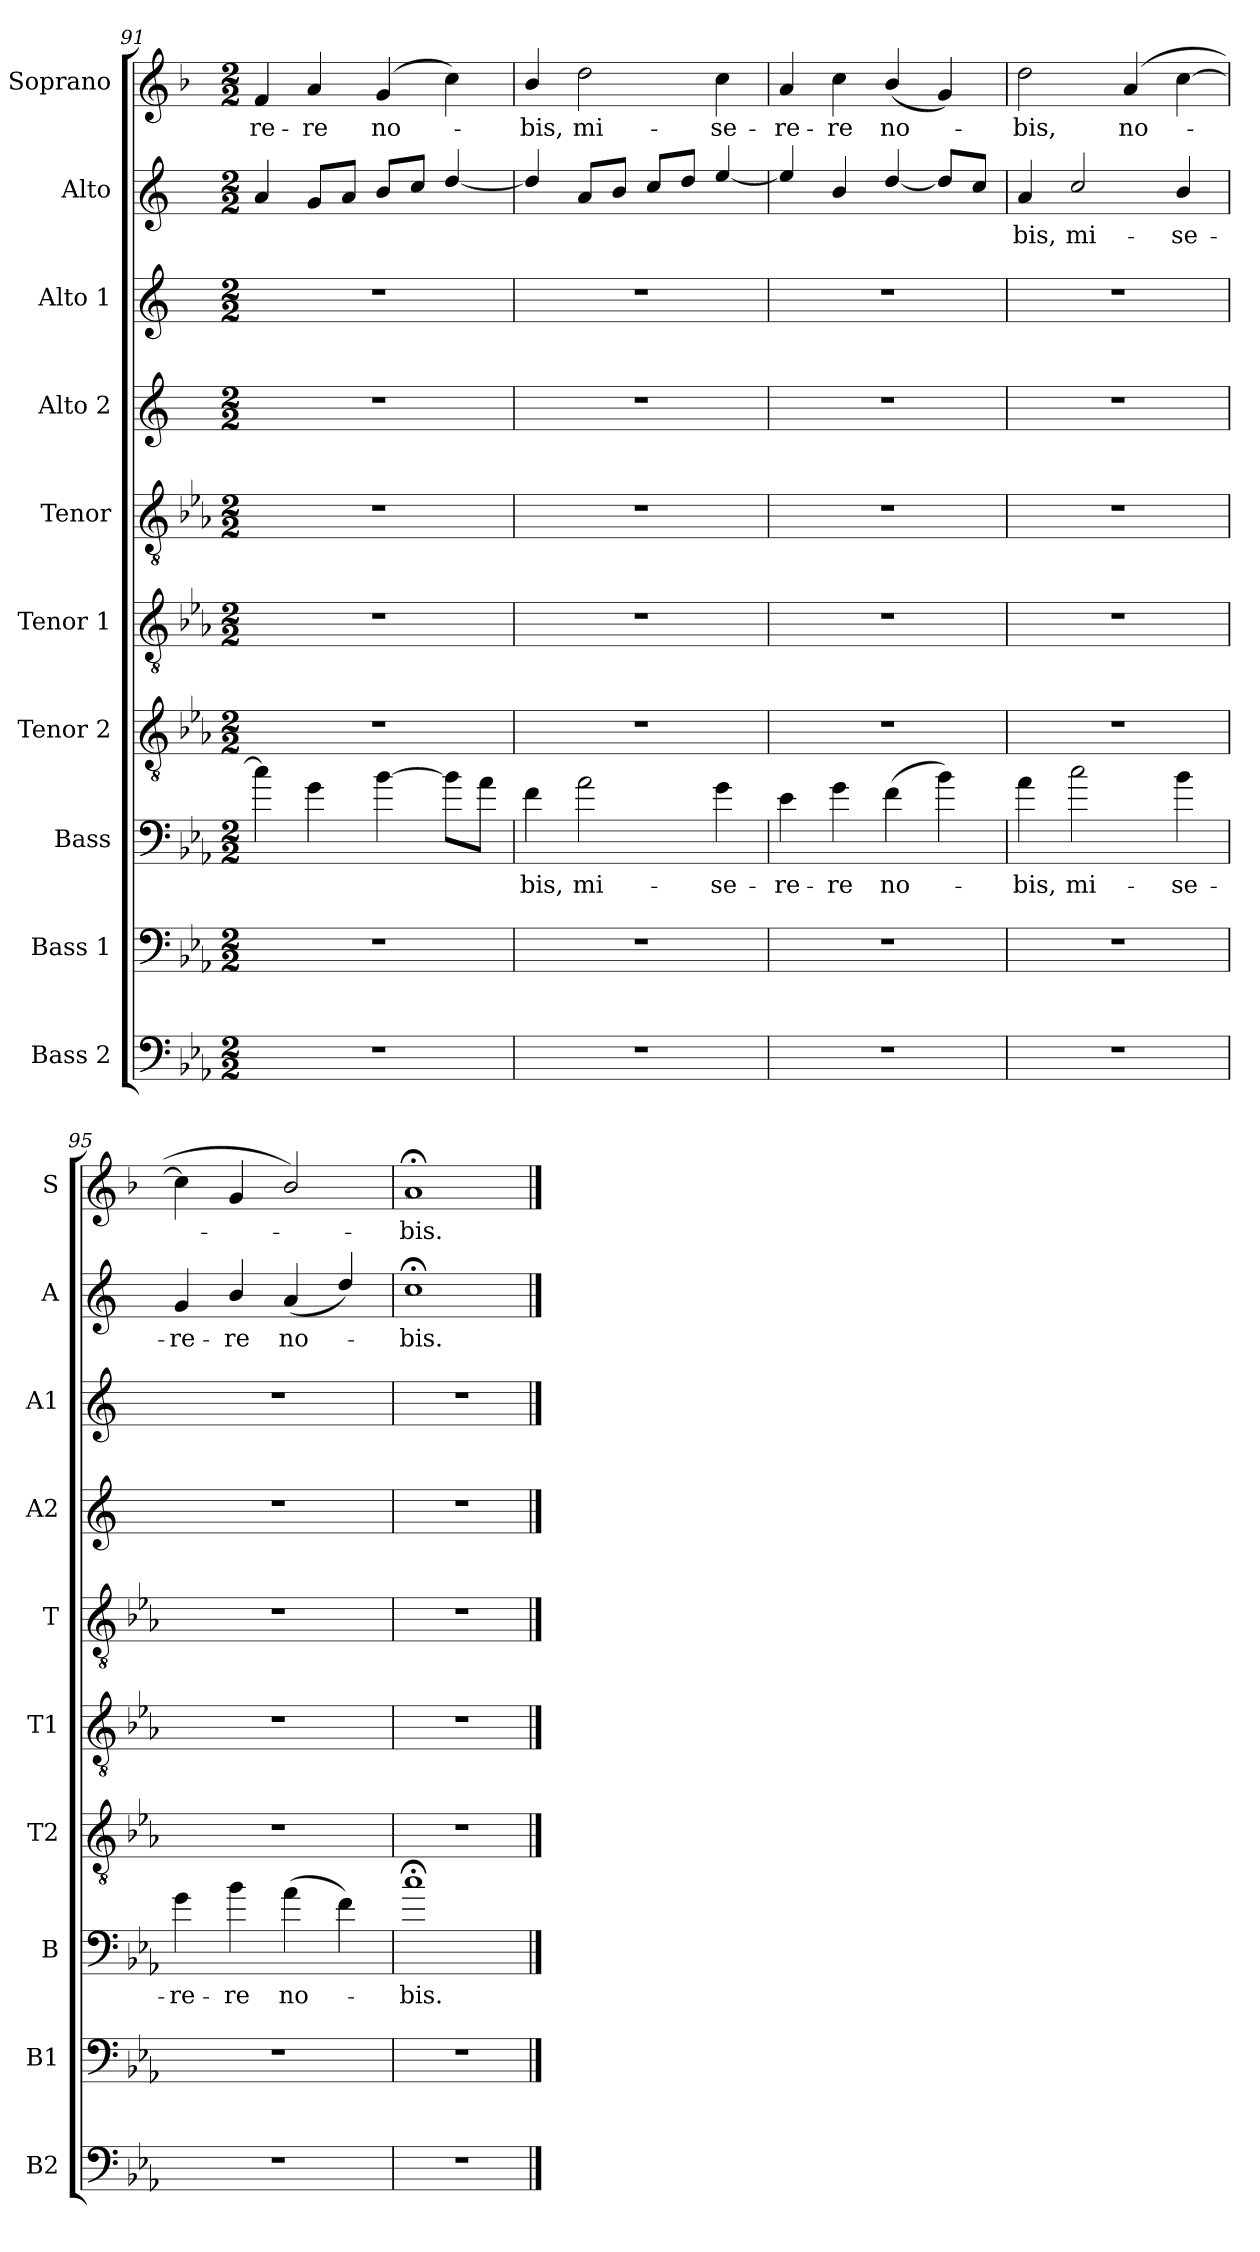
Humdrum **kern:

**kern	**kern	**kern	**text	**kern	**kern	**kern	**kern	**kern	**kern	**text	**kern	**text
*part10	*part9	*part8	*part8	*part7	*part6	*part5	*part4	*part3	*part2	*part2	*part1	*part1
*staff10	*staff9	*staff8	*staff8	*staff7	*staff6	*staff5	*staff4	*staff3	*staff2	*staff2	*staff1	*staff1
*I"Bass 2	*I"Bass 1	*I"Bass	*	*I"Tenor 2	*I"Tenor 1	*I"Tenor	*I"Alto 2	*I"Alto 1	*I"Alto	*	*I"Soprano	*
*I'B2	*I'B1	*I'B	*	*I'T2	*I'T1	*I'T	*I'A2	*I'A1	*I'A	*	*I'S	*
*clefF4	*clefF4	*clefF4	*	*clefGv2	*clefGv2	*clefGv2	*clefG2	*clefG2	*clefG2	*	*clefG2	*
*ITrd12c21	*ITrd12c21	*ITrd12c21	*	*ITrd8c14	*ITrd8c14	*ITrd8c14	*ITrd5c9	*ITrd5c9	*ITrd5c9	*	*ITrd1c2	*
*k[b-e-a-]	*k[b-e-a-]	*k[b-e-a-]	*	*k[b-e-a-]	*k[b-e-a-]	*k[b-e-a-]	*k[b-e-a-]	*k[b-e-a-]	*k[b-e-a-]	*	*k[b-e-a-]	*
*c:	*c:	*c:	*	*c:	*c:	*c:	*c:	*c:	*c:	*	*c:	*
*M2/2	*M2/2	*M2/2	*	*M2/2	*M2/2	*M2/2	*M2/2	*M2/2	*M2/2	*	*M2/2	*
=91	=91	=91	=91	=91	=91	=91	=91	=91	=91	=91	=91	=91
!	!	!	!	!	!	!	!	!	!	!	!	!LO:LY:b
1r	1r	4c\]	.	1r	1r	1r	1r	1r	4c/	.	4e-/	-re-
!	!	!	!	!	!	!	!	!	!	!	!	!LO:LY:b
.	.	4G\	.	.	.	.	.	.	8B-/L	.	4g/	-re
.	.	.	.	.	.	.	.	.	8c/J	.	.	.
!	!	!	!	!	!	!	!	!	!	!	!	!LO:LY:b
.	.	[4B-\	.	.	.	.	.	.	8d/L	.	(4f/	no-
.	.	.	.	.	.	.	.	.	8e-/J	.	.	.
.	.	8B-\L]	.	.	.	.	.	.	[4f/	.	4b-\)	.
.	.	8A-\J	.	.	.	.	.	.	.	.	.	.
!!LO:LB:g=z
=92	=92	=92	=92	=92	=92	=92	=92	=92	=92	=92	=92	=92
!	!	!	!LO:LY:b	!	!	!	!	!	!	!	!	!LO:LY:b
1r	1r	4F\	-bis,	1r	1r	1r	1r	1r	4f/]	.	4a-/	-bis,
!	!	!	!LO:LY:b	!	!	!	!	!	!	!	!	!LO:LY:b
.	.	2A-\	mi-	.	.	.	.	.	8c/L	.	2cc\	mi-
.	.	.	.	.	.	.	.	.	8d/J	.	.	.
.	.	.	.	.	.	.	.	.	8e-/L	.	.	.
.	.	.	.	.	.	.	.	.	8f/J	.	.	.
!	!	!	!LO:LY:b	!	!	!	!	!	!	!	!	!LO:LY:b
.	.	4G\	-se-	.	.	.	.	.	[4g/	.	4b-\	-se-
=93	=93	=93	=93	=93	=93	=93	=93	=93	=93	=93	=93	=93
!	!	!	!LO:LY:b	!	!	!	!	!	!	!	!	!LO:LY:b
1r	1r	4E-\	-re-	1r	1r	1r	1r	1r	4g/]	.	4g/	-re-
!	!	!	!LO:LY:b	!	!	!	!	!	!	!	!	!LO:LY:b
.	.	4G\	-re	.	.	.	.	.	4d/	.	4b-\	-re
!	!	!	!LO:LY:b	!	!	!	!	!	!	!	!	!LO:LY:b
.	.	(>4F\	no-	.	.	.	.	.	[4f/	.	(<4a-/	no-
.	.	4B-\)	.	.	.	.	.	.	8f/L]	.	4f/)	.
.	.	.	.	.	.	.	.	.	8e-/J	.	.	.
=94	=94	=94	=94	=94	=94	=94	=94	=94	=94	=94	=94	=94
!	!	!	!LO:LY:b	!	!	!	!	!	!	!LO:LY:b	!	!LO:LY:b
1r	1r	4A-\	-bis,	1r	1r	1r	1r	1r	4c/	-bis,	2cc\	-bis,
!	!	!	!LO:LY:b	!	!	!	!	!	!	!LO:LY:b	!	!
.	.	2c\	mi-	.	.	.	.	.	2e-/	mi-	.	.
!	!	!	!	!	!	!	!	!	!	!	!	!LO:LY:b
.	.	.	.	.	.	.	.	.	.	.	(4g/	no-
!	!	!	!LO:LY:b	!	!	!	!	!	!	!LO:LY:b	!	!
.	.	4B-\	-se-	.	.	.	.	.	4d/	-se-	[4b-\	.
=95	=95	=95	=95	=95	=95	=95	=95	=95	=95	=95	=95	=95
!	!	!	!LO:LY:b	!	!	!	!	!	!	!LO:LY:b	!	!
1r	1r	4G\	-re-	1r	1r	1r	1r	1r	4B-/	-re-	4b-\]	.
!	!	!	!LO:LY:b	!	!	!	!	!	!	!LO:LY:b	!	!
.	.	4B-\	-re	.	.	.	.	.	4d/	-re	4f/	.
!	!	!	!LO:LY:b	!	!	!	!	!	!	!LO:LY:b	!	!
.	.	(>4A-\	no-	.	.	.	.	.	(<4c/	no-	2a-/)	.
.	.	4F\)	.	.	.	.	.	.	4f/)	.	.	.
=96	=96	=96	=96	=96	=96	=96	=96	=96	=96	=96	=96	=96
!	!	!	!LO:LY:b	!	!	!	!	!	!	!LO:LY:b	!	!LO:LY:b
1r	1r	1c;<	-bis.	1r	1r	1r	1r	1r	1e-;<	-bis.	1g;<	-bis.
==	==	==	==	==	==	==	==	==	==	==	==	==
*-	*-	*-	*-	*-	*-	*-	*-	*-	*-	*-	*-	*-
